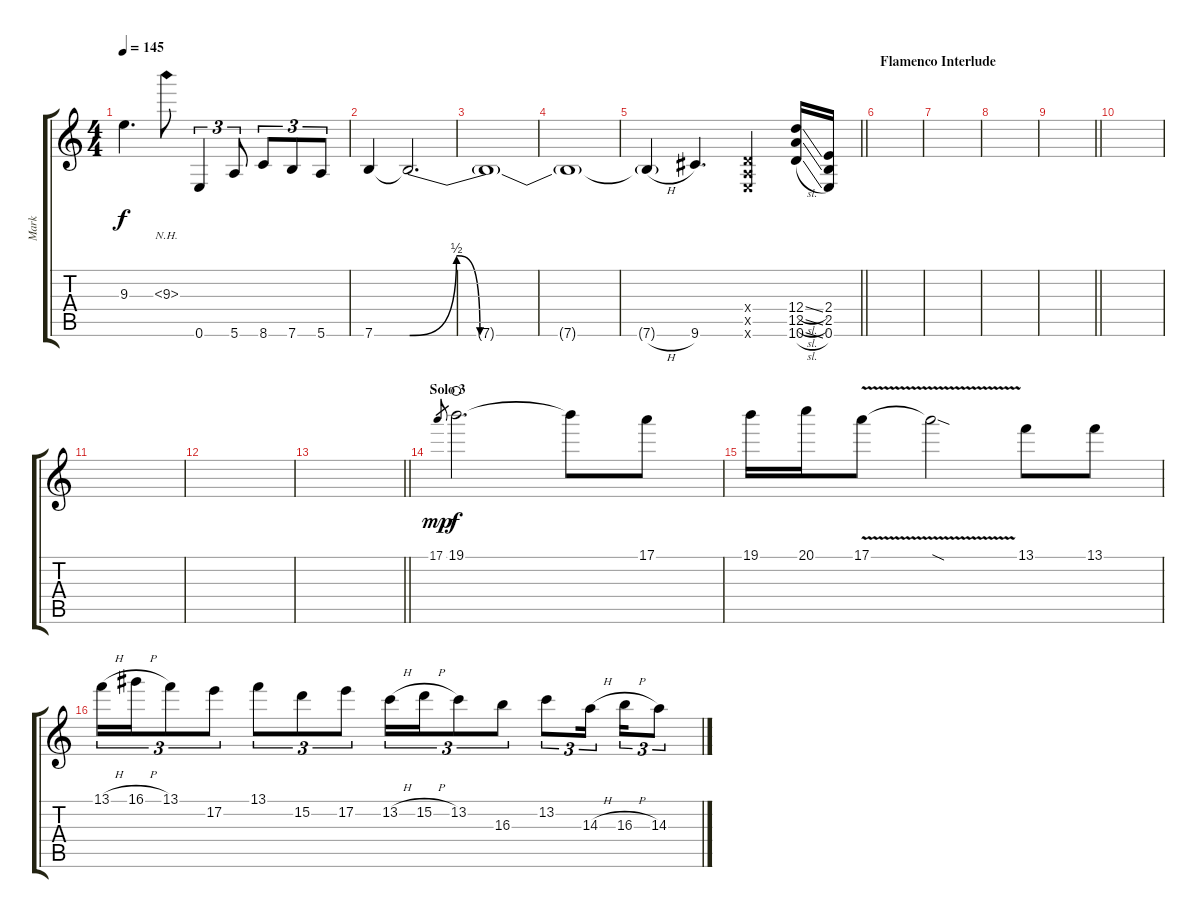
\track ("Mark" "Mark") {instrument distortionguitar}
\staff {score tabs}
\tuning (E4 B3 G3 D3 A2 E2) {hide}
\ts (4 4)
\tempo 145
\clef g2
\ks c
9.3{t}.4{d dy f} 9.3{nh}.8 0.6.4{tu (3 2)} 5.6.8{tu (3 2)} 8.6.8{tu (3 2)} 7.6.8{tu (3 2)} 5.6.8{tu (3 2)} |
7.6.4 7.6{be (custom 0 0 10 2 15 0 60 0) t}.2{d} |
7.6{t}.1 |
7.6{t}.1 |
\barLineRight lightlight
7.6{h t}.4 9.6.4{d} (0.4{x} 0.5{x} 0.6{x}).4 (12.4{sl} 12.5{sl} 10.6{sl}).16 (2.4 2.5 0.6).16 |
\section ("" "Flamenco Interlude")
|
|
|
\barLineRight lightlight
|
|
|
|
\barLineRight lightlight
|
\section ("" "Solo 3")
17.1.8{gr dy mp} 19.1.2{d dy f waho} 19.1{t}.8 17.1.8 |
19.1.16 20.1.16 17.1{v}.8 17.1{sod t}.2 13.1.8 13.1.8 |
13.1{h}.16{tu (3 2)} 16.1{h}.16{tu (3 2)} 13.1.8{tu (3 2)} 17.2.8{tu (3 2)} 13.1.8{tu (3 2)} 15.2.8{tu (3 2)} 17.2.8{tu (3 2)} 13.2{h}.16{tu (3 2)} 15.2{h}.16{tu (3 2)} 13.2.8{tu (3 2)} 16.3.8{tu (3 2)} 13.2.8{tu (3 2)} 14.3{h}.16{tu (3 2) beam splitsecondary} 16.3{h}.16{tu (3 2)} 14.3{sl}.8{tu (3 2)}
